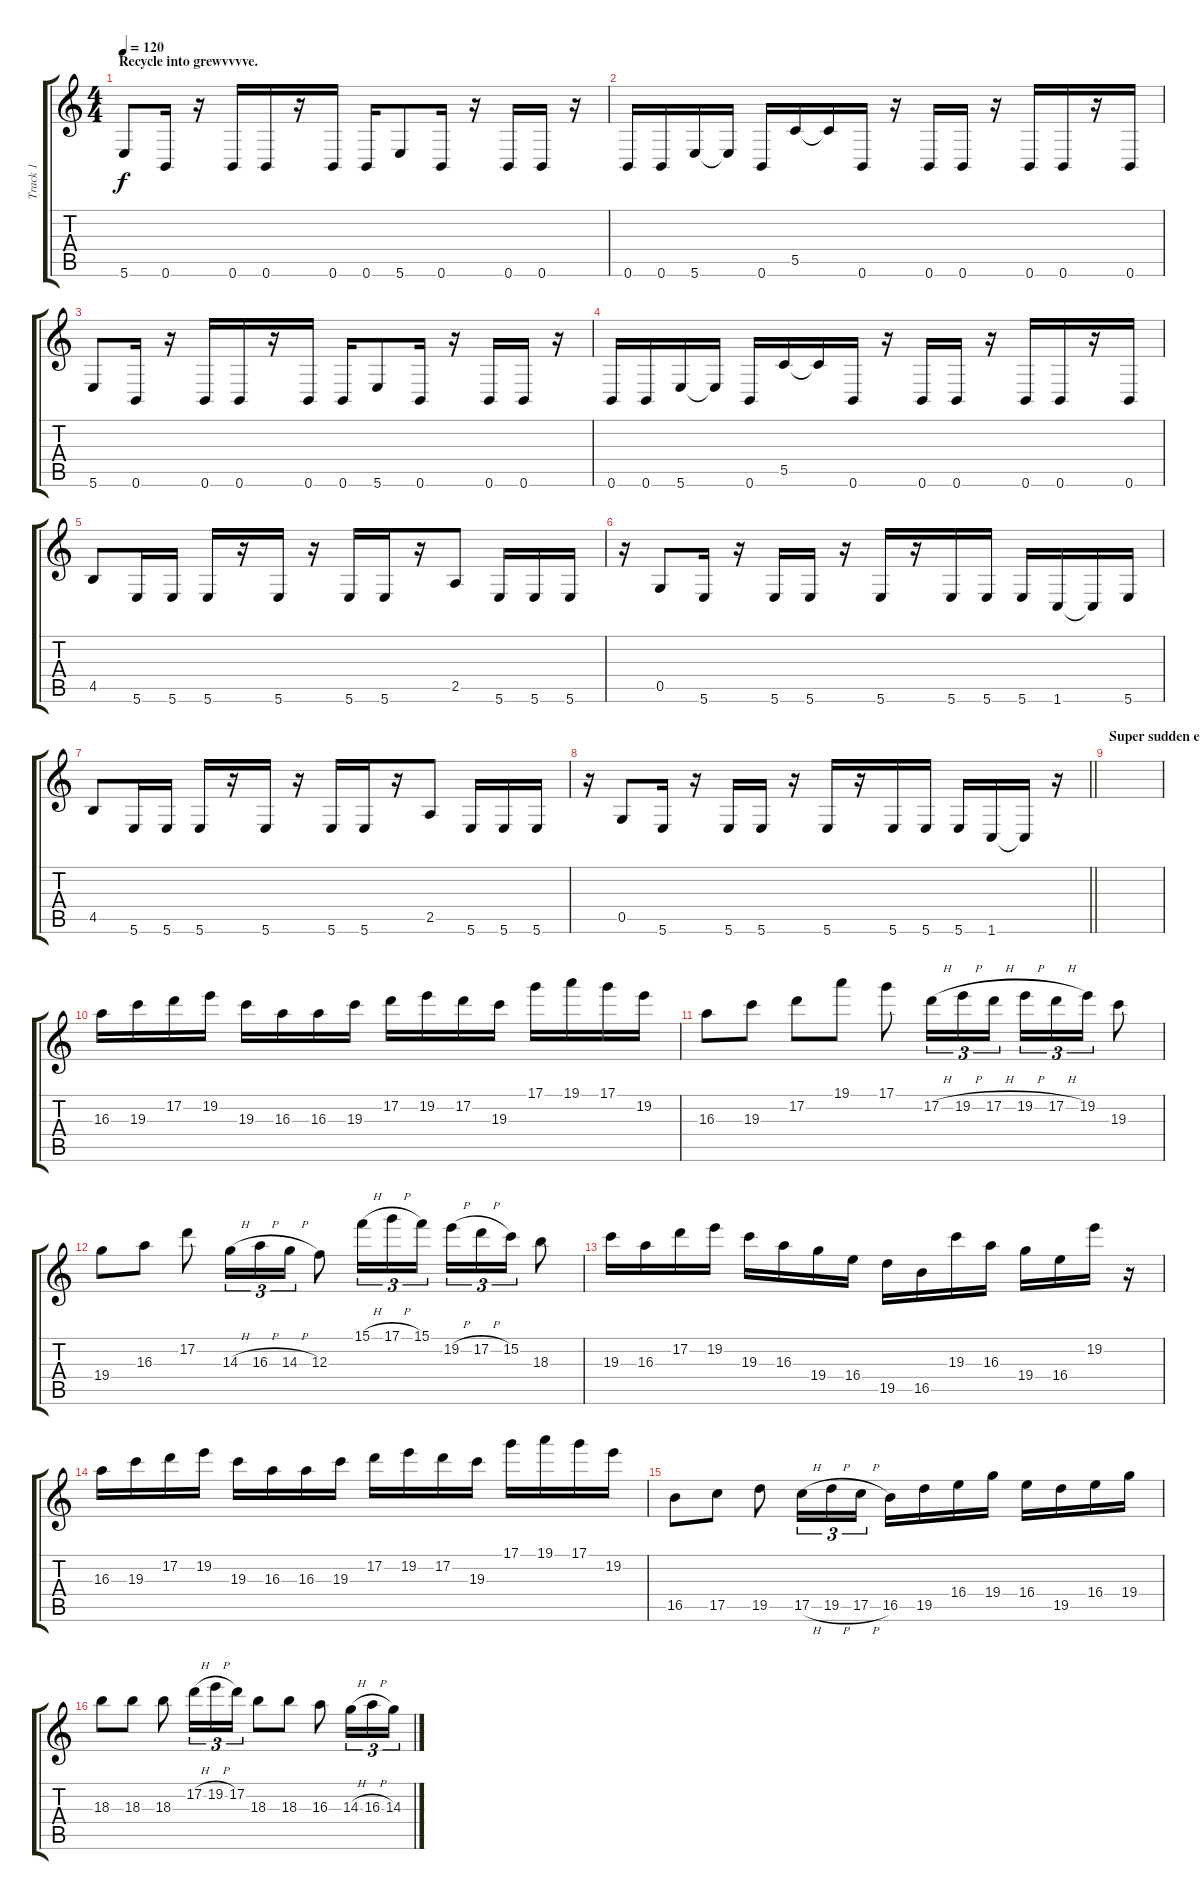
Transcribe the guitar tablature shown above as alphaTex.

\track ("Track 1" "Track 1") {instrument distortionguitar}
\staff {score tabs}
\tuning (D4 A3 F3 C3 G2 B1) {hide}
\ts (4 4)
\section ("" "Recycle into grewvvvve.")
\tempo 120
\clef g2
\ks c
5.6.8{dy f} 0.6.16 r.16 0.6.16 0.6.16 r.16 0.6.16 0.6.16 5.6.8 0.6.16 r.16 0.6.16 0.6.16 r.16 |
0.6.16 0.6.16 5.6.16 5.6{t}.16 0.6.16 5.5.16 5.5{t}.16 0.6.16 r.16 0.6.16 0.6.16 r.16 0.6.16 0.6.16 r.16 0.6.16 |
5.6.8 0.6.16 r.16 0.6.16 0.6.16 r.16 0.6.16 0.6.16 5.6.8 0.6.16 r.16 0.6.16 0.6.16 r.16 |
0.6.16 0.6.16 5.6.16 5.6{t}.16 0.6.16 5.5.16 5.5{t}.16 0.6.16 r.16 0.6.16 0.6.16 r.16 0.6.16 0.6.16 r.16 0.6.16 |
4.5.8 5.6.16 5.6.16 5.6.16 r.16 5.6.16 r.16 5.6.16 5.6.16 r.16 2.5.8 5.6.16 5.6.16 5.6.16 |
r.16 0.5.8 5.6.16 r.16 5.6.16 5.6.16 r.16 5.6.16 r.16 5.6.16 5.6.16 5.6.16 1.6.16 1.6{t}.16 5.6.16 |
4.5.8 5.6.16 5.6.16 5.6.16 r.16 5.6.16 r.16 5.6.16 5.6.16 r.16 2.5.8 5.6.16 5.6.16 5.6.16 |
\barLineRight lightlight
r.16 0.5.8 5.6.16 r.16 5.6.16 5.6.16 r.16 5.6.16 r.16 5.6.16 5.6.16 5.6.16 1.6.16 1.6{t}.16 r.16 |
\section ("" "Super sudden epic break.")
|
16.3.16 19.3.16 17.2.16 19.2.16 19.3.16 16.3.16 16.3.16 19.3.16 17.2.16 19.2.16 17.2.16 19.3.16 17.1.16 19.1.16 17.1.16 19.2.16 |
16.3.8 19.3.8 17.2.8 19.1.8 17.1.8 17.2{h}.16{tu (3 2)} 19.2{h}.16{tu (3 2)} 17.2{h}.16{tu (3 2)} 19.2{h}.16{tu (3 2)} 17.2{h}.16{tu (3 2)} 19.2.16{tu (3 2)} 19.3.8 |
19.4.8 16.3.8 17.2.8 14.3{h}.16{tu (3 2)} 16.3{h}.16{tu (3 2)} 14.3{h}.16{tu (3 2)} 12.3.8 15.1{h}.16{tu (3 2)} 17.1{h}.16{tu (3 2)} 15.1.16{tu (3 2)} 19.2{h}.16{tu (3 2)} 17.2{h}.16{tu (3 2)} 15.2.16{tu (3 2)} 18.3.8 |
19.3.16 16.3.16 17.2.16 19.2.16 19.3.16 16.3.16 19.4.16 16.4.16 19.5.16 16.5.16 19.3.16 16.3.16 19.4.16 16.4.16 19.2.16 r.16 |
16.3.16 19.3.16 17.2.16 19.2.16 19.3.16 16.3.16 16.3.16 19.3.16 17.2.16 19.2.16 17.2.16 19.3.16 17.1.16 19.1.16 17.1.16 19.2.16 |
16.5.8 17.5.8 19.5.8 17.5{h}.16{tu (3 2)} 19.5{h}.16{tu (3 2)} 17.5{h}.16{tu (3 2)} 16.5.16 19.5.16 16.4.16 19.4.16 16.4.16 19.5.16 16.4.16 19.4.16 |
18.3.8 18.3.8 18.3.8 17.2{h}.16{tu (3 2)} 19.2{h}.16{tu (3 2)} 17.2.16{tu (3 2)} 18.3.8 18.3.8 16.3.8 14.3{h}.16{tu (3 2)} 16.3{h}.16{tu (3 2)} 14.3.16{tu (3 2)}
